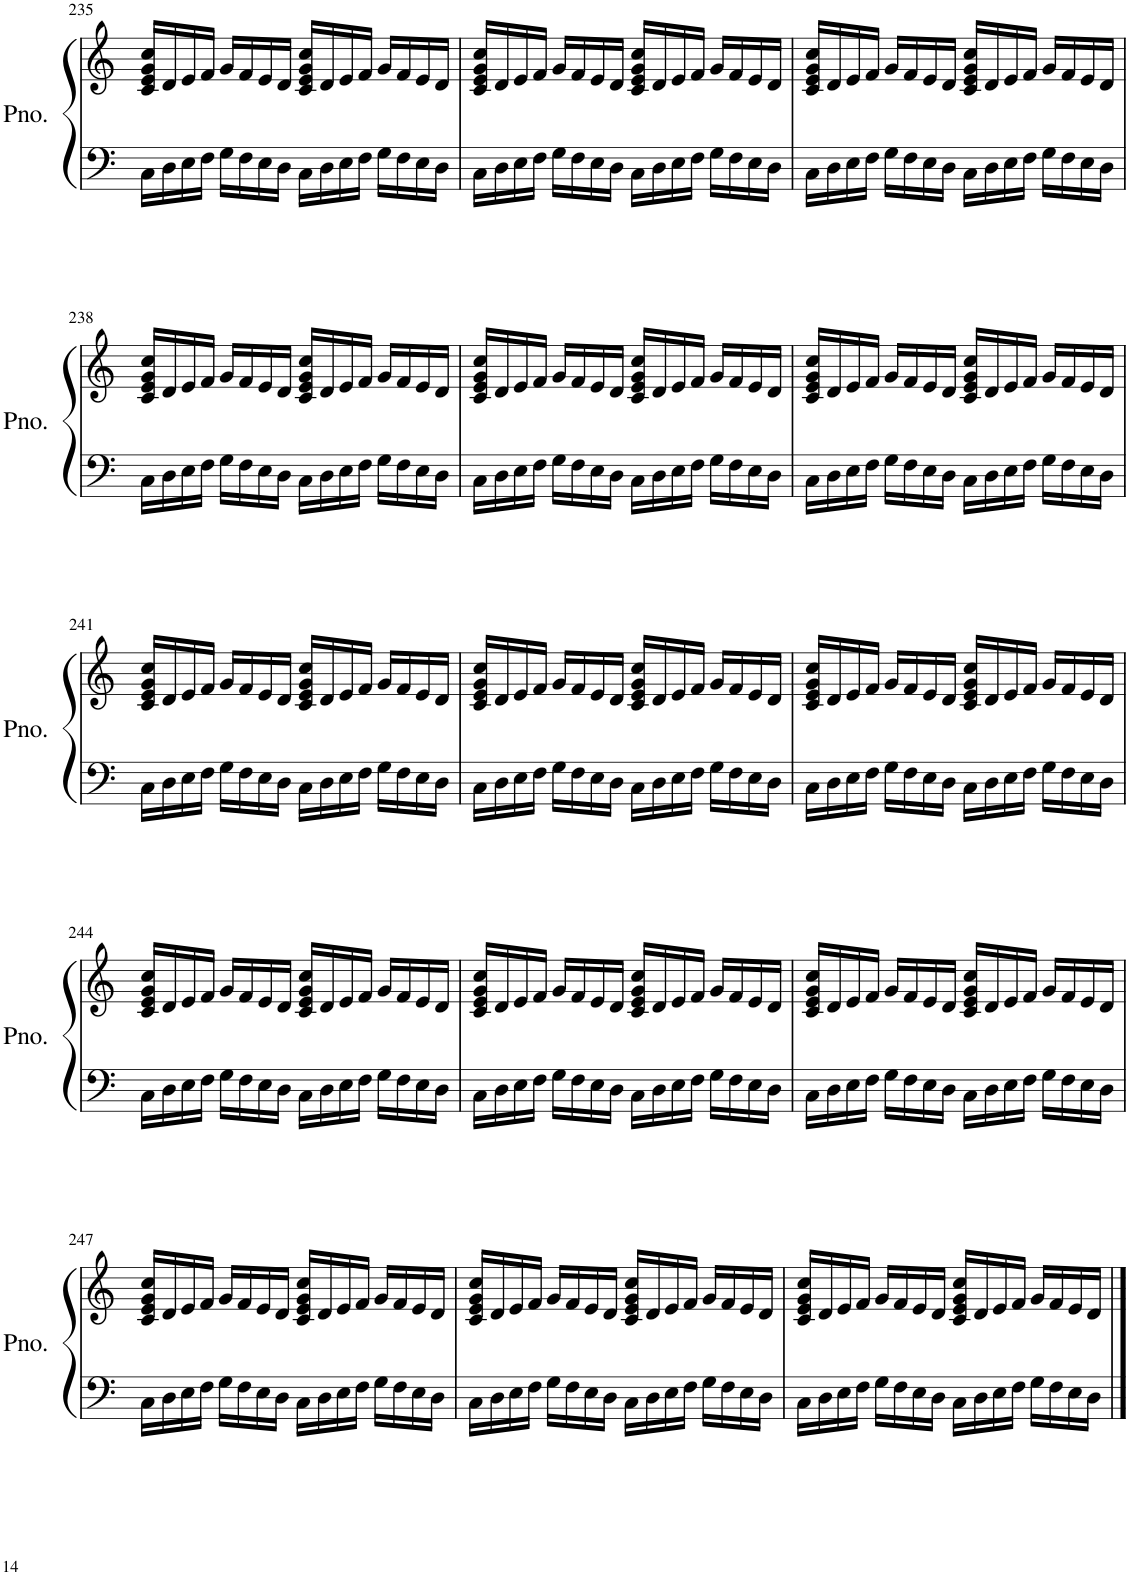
**kern	**kern
*part1	*part1
*staff2	*staff1
*I"Piano	*
*I'Pno.	*
!!LO:PB:g=z
*clefF4	*clefG2
*k[]	*k[]
*M4/4	*M4/4
=235	=235
16C\LL	16c/ 16e/ 16g/ 16cc/LL
16D\	16d/
16E\	16e/
16F\JJ	16f/JJ
16G\LL	16g/LL
16F\	16f/
16E\	16e/
16D\JJ	16d/JJ
16C\LL	16c/ 16e/ 16g/ 16cc/LL
16D\	16d/
16E\	16e/
16F\JJ	16f/JJ
16G\LL	16g/LL
16F\	16f/
16E\	16e/
16D\JJ	16d/JJ
=236	=236
16C\LL	16c/ 16e/ 16g/ 16cc/LL
16D\	16d/
16E\	16e/
16F\JJ	16f/JJ
16G\LL	16g/LL
16F\	16f/
16E\	16e/
16D\JJ	16d/JJ
16C\LL	16c/ 16e/ 16g/ 16cc/LL
16D\	16d/
16E\	16e/
16F\JJ	16f/JJ
16G\LL	16g/LL
16F\	16f/
16E\	16e/
16D\JJ	16d/JJ
=237	=237
16C\LL	16c/ 16e/ 16g/ 16cc/LL
16D\	16d/
16E\	16e/
16F\JJ	16f/JJ
16G\LL	16g/LL
16F\	16f/
16E\	16e/
16D\JJ	16d/JJ
16C\LL	16c/ 16e/ 16g/ 16cc/LL
16D\	16d/
16E\	16e/
16F\JJ	16f/JJ
16G\LL	16g/LL
16F\	16f/
16E\	16e/
16D\JJ	16d/JJ
!!LO:LB:g=z
=238	=238
16C\LL	16c/ 16e/ 16g/ 16cc/LL
16D\	16d/
16E\	16e/
16F\JJ	16f/JJ
16G\LL	16g/LL
16F\	16f/
16E\	16e/
16D\JJ	16d/JJ
16C\LL	16c/ 16e/ 16g/ 16cc/LL
16D\	16d/
16E\	16e/
16F\JJ	16f/JJ
16G\LL	16g/LL
16F\	16f/
16E\	16e/
16D\JJ	16d/JJ
=239	=239
16C\LL	16c/ 16e/ 16g/ 16cc/LL
16D\	16d/
16E\	16e/
16F\JJ	16f/JJ
16G\LL	16g/LL
16F\	16f/
16E\	16e/
16D\JJ	16d/JJ
16C\LL	16c/ 16e/ 16g/ 16cc/LL
16D\	16d/
16E\	16e/
16F\JJ	16f/JJ
16G\LL	16g/LL
16F\	16f/
16E\	16e/
16D\JJ	16d/JJ
=240	=240
16C\LL	16c/ 16e/ 16g/ 16cc/LL
16D\	16d/
16E\	16e/
16F\JJ	16f/JJ
16G\LL	16g/LL
16F\	16f/
16E\	16e/
16D\JJ	16d/JJ
16C\LL	16c/ 16e/ 16g/ 16cc/LL
16D\	16d/
16E\	16e/
16F\JJ	16f/JJ
16G\LL	16g/LL
16F\	16f/
16E\	16e/
16D\JJ	16d/JJ
!!LO:LB:g=z
=241	=241
16C\LL	16c/ 16e/ 16g/ 16cc/LL
16D\	16d/
16E\	16e/
16F\JJ	16f/JJ
16G\LL	16g/LL
16F\	16f/
16E\	16e/
16D\JJ	16d/JJ
16C\LL	16c/ 16e/ 16g/ 16cc/LL
16D\	16d/
16E\	16e/
16F\JJ	16f/JJ
16G\LL	16g/LL
16F\	16f/
16E\	16e/
16D\JJ	16d/JJ
=242	=242
16C\LL	16c/ 16e/ 16g/ 16cc/LL
16D\	16d/
16E\	16e/
16F\JJ	16f/JJ
16G\LL	16g/LL
16F\	16f/
16E\	16e/
16D\JJ	16d/JJ
16C\LL	16c/ 16e/ 16g/ 16cc/LL
16D\	16d/
16E\	16e/
16F\JJ	16f/JJ
16G\LL	16g/LL
16F\	16f/
16E\	16e/
16D\JJ	16d/JJ
=243	=243
16C\LL	16c/ 16e/ 16g/ 16cc/LL
16D\	16d/
16E\	16e/
16F\JJ	16f/JJ
16G\LL	16g/LL
16F\	16f/
16E\	16e/
16D\JJ	16d/JJ
16C\LL	16c/ 16e/ 16g/ 16cc/LL
16D\	16d/
16E\	16e/
16F\JJ	16f/JJ
16G\LL	16g/LL
16F\	16f/
16E\	16e/
16D\JJ	16d/JJ
!!LO:LB:g=z
=244	=244
16C\LL	16c/ 16e/ 16g/ 16cc/LL
16D\	16d/
16E\	16e/
16F\JJ	16f/JJ
16G\LL	16g/LL
16F\	16f/
16E\	16e/
16D\JJ	16d/JJ
16C\LL	16c/ 16e/ 16g/ 16cc/LL
16D\	16d/
16E\	16e/
16F\JJ	16f/JJ
16G\LL	16g/LL
16F\	16f/
16E\	16e/
16D\JJ	16d/JJ
=245	=245
16C\LL	16c/ 16e/ 16g/ 16cc/LL
16D\	16d/
16E\	16e/
16F\JJ	16f/JJ
16G\LL	16g/LL
16F\	16f/
16E\	16e/
16D\JJ	16d/JJ
16C\LL	16c/ 16e/ 16g/ 16cc/LL
16D\	16d/
16E\	16e/
16F\JJ	16f/JJ
16G\LL	16g/LL
16F\	16f/
16E\	16e/
16D\JJ	16d/JJ
=246	=246
16C\LL	16c/ 16e/ 16g/ 16cc/LL
16D\	16d/
16E\	16e/
16F\JJ	16f/JJ
16G\LL	16g/LL
16F\	16f/
16E\	16e/
16D\JJ	16d/JJ
16C\LL	16c/ 16e/ 16g/ 16cc/LL
16D\	16d/
16E\	16e/
16F\JJ	16f/JJ
16G\LL	16g/LL
16F\	16f/
16E\	16e/
16D\JJ	16d/JJ
!!LO:LB:g=z
=247	=247
16C\LL	16c/ 16e/ 16g/ 16cc/LL
16D\	16d/
16E\	16e/
16F\JJ	16f/JJ
16G\LL	16g/LL
16F\	16f/
16E\	16e/
16D\JJ	16d/JJ
16C\LL	16c/ 16e/ 16g/ 16cc/LL
16D\	16d/
16E\	16e/
16F\JJ	16f/JJ
16G\LL	16g/LL
16F\	16f/
16E\	16e/
16D\JJ	16d/JJ
=248	=248
16C\LL	16c/ 16e/ 16g/ 16cc/LL
16D\	16d/
16E\	16e/
16F\JJ	16f/JJ
16G\LL	16g/LL
16F\	16f/
16E\	16e/
16D\JJ	16d/JJ
16C\LL	16c/ 16e/ 16g/ 16cc/LL
16D\	16d/
16E\	16e/
16F\JJ	16f/JJ
16G\LL	16g/LL
16F\	16f/
16E\	16e/
16D\JJ	16d/JJ
=249	=249
16C\LL	16c/ 16e/ 16g/ 16cc/LL
16D\	16d/
16E\	16e/
16F\JJ	16f/JJ
16G\LL	16g/LL
16F\	16f/
16E\	16e/
16D\JJ	16d/JJ
16C\LL	16c/ 16e/ 16g/ 16cc/LL
16D\	16d/
16E\	16e/
16F\JJ	16f/JJ
16G\LL	16g/LL
16F\	16f/
16E\	16e/
16D\JJ	16d/JJ
==	==
*-	*-
